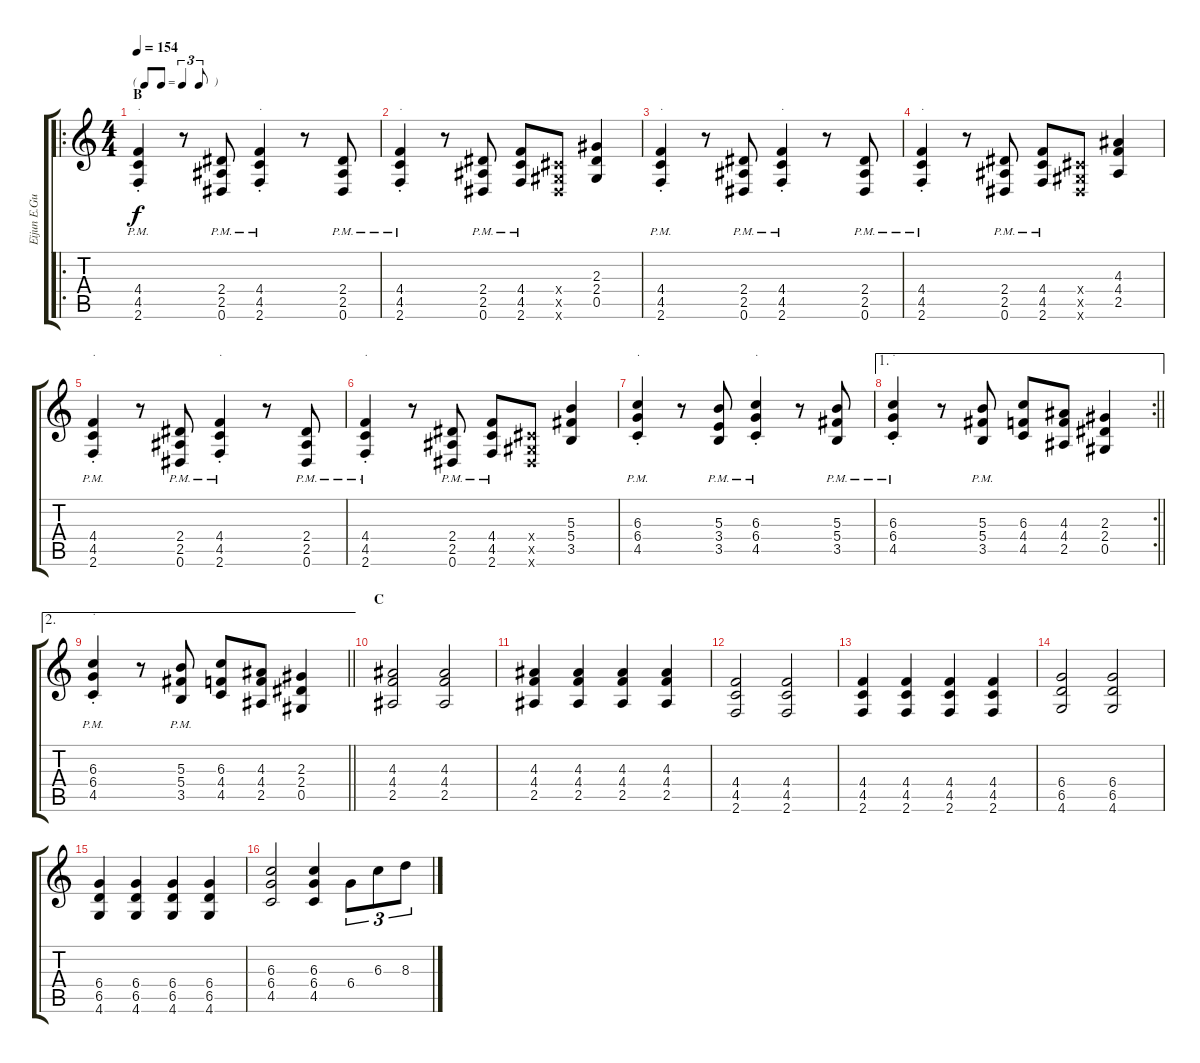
\track ("Eijun E.Guitar III" "Eijun E.Gu") {instrument distortionguitar}
\staff {score tabs}
\tuning (Eb4 Bb3 Gb3 Db3 Ab2 Eb2) {hide}
\ro
\ts (4 4)
\tf triplet8th
\section ("" "B")
\tempo 154
\clef g2
\ks c
(4.4{pm st} 4.5{pm st} 2.6{pm st}).4{txt "." dy f} r.8 (2.4{pm} 2.5{pm} 0.6{pm}).8 (4.4{pm st} 4.5{pm st} 2.6{pm st}).4{txt "."} r.8 (2.4{pm} 2.5{pm} 0.6{pm}).8 |
(4.4{pm st} 4.5{pm st} 2.6{pm st}).4{txt "."} r.8 (2.4{pm} 2.5{pm} 0.6{pm}).8 (4.4{pm} 4.5{pm} 2.6{pm}).8 (0.4{x} 0.5{x} 0.6{x}).8 (2.3 2.4 0.5).4 |
(4.4{pm st} 4.5{pm st} 2.6{pm st}).4{txt "."} r.8 (2.4{pm} 2.5{pm} 0.6{pm}).8 (4.4{pm st} 4.5{pm st} 2.6{pm st}).4{txt "."} r.8 (2.4{pm} 2.5{pm} 0.6{pm}).8 |
(4.4{pm st} 4.5{pm st} 2.6{pm st}).4{txt "."} r.8 (2.4{pm} 2.5{pm} 0.6{pm}).8 (4.4{pm} 4.5{pm} 2.6{pm}).8 (0.4{x} 0.5{x} 0.6{x}).8 (4.3 4.4 2.5).4 |
(4.4{pm st} 4.5{pm st} 2.6{pm st}).4{txt "."} r.8 (2.4{pm} 2.5{pm} 0.6{pm}).8 (4.4{pm st} 4.5{pm st} 2.6{pm st}).4{txt "."} r.8 (2.4{pm} 2.5{pm} 0.6{pm}).8 |
(4.4{pm st} 4.5{pm st} 2.6{pm st}).4{txt "."} r.8 (2.4{pm} 2.5{pm} 0.6{pm}).8 (4.4{pm} 4.5{pm} 2.6{pm}).8 (0.4{x} 0.5{x} 0.6{x}).8 (5.3 5.4 3.5).4 |
(6.3 6.4{pm st} 4.5{pm st}).4{txt "."} r.8 (5.3 3.4{pm} 3.5{pm}).8 (6.3 6.4{pm st} 4.5{pm st}).4{txt "."} r.8 (5.3 5.4{pm} 3.5{pm}).8 |
\ae 1
\rc 2
\barLineRight lightlight
(6.3 6.4{pm st} 4.5{pm st}).4{txt "."} r.8 (5.3 5.4{pm} 3.5{pm}).8 (6.3 4.4 4.5).8 (4.3 4.4 2.5).8 (2.3 2.4 0.5).4 |
\ae 2
\barLineRight lightlight
(6.3 6.4{pm st} 4.5{pm st}).4{txt "."} r.8 (5.3 5.4{pm} 3.5{pm}).8 (6.3 4.4 4.5).8 (4.3 4.4 2.5).8 (2.3 2.4 0.5).4 |
\section ("" "C")
(4.3 4.4 2.5).2 (4.3 4.4 2.5).2 |
(4.3 4.4 2.5).4 (4.3 4.4 2.5).4 (4.3 4.4 2.5).4 (4.3 4.4 2.5).4 |
(4.4 4.5 2.6).2 (4.4 4.5 2.6).2 |
(4.4 4.5 2.6).4 (4.4 4.5 2.6).4 (4.4 4.5 2.6).4 (4.4 4.5 2.6).4 |
(6.4 6.5 4.6).2 (6.4 6.5 4.6).2 |
(6.4 6.5 4.6).4 (6.4 6.5 4.6).4 (6.4 6.5 4.6).4 (6.4 6.5 4.6).4 |
(6.3 6.4 4.5).2 (6.3 6.4 4.5).4 6.4.8{tu (3 2)} 6.3.8{tu (3 2)} 8.3.8{tu (3 2)}
